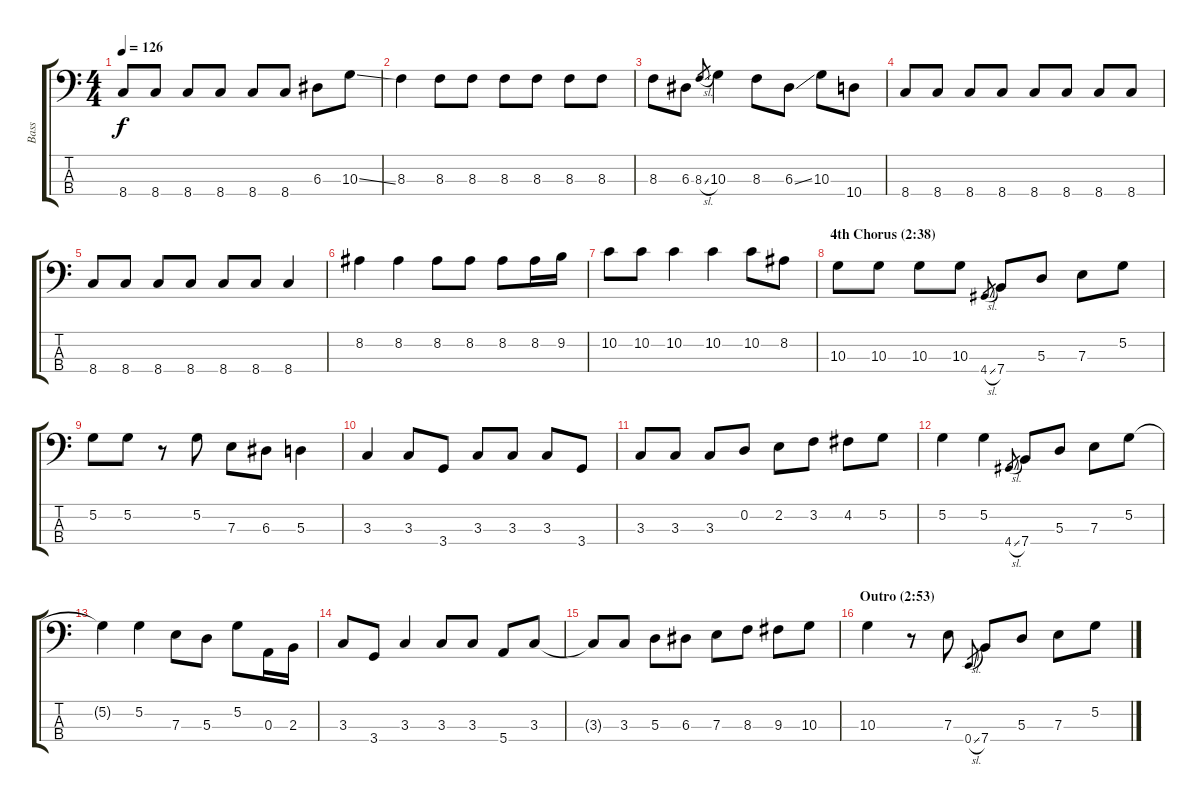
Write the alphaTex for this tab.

\track ("Bass" "Bass") {instrument electricbassfinger}
\staff {score tabs}
\tuning (G2 D2 A1 E1) {hide}
\ts (4 4)
\tempo 126
\clef f4
\ks c
8.4.8{dy f} 8.4.8 8.4.8 8.4.8 8.4.8 8.4.8 6.3.8 10.3{ss}.8 |
8.3.4 8.3.8 8.3.8 8.3.8 8.3.8 8.3.8 8.3.8 |
8.3.8 6.3.8 8.3{sl}.8{gr} 10.3.4 8.3.8 6.3{ss}.8 10.3.8 10.4.8 |
8.4.8 8.4.8 8.4.8 8.4.8 8.4.8 8.4.8 8.4.8 8.4.8 |
8.4.8 8.4.8 8.4.8 8.4.8 8.4.8 8.4.8 8.4.4 |
8.2.4 8.2.4 8.2.8 8.2.8 8.2.8 8.2.16 9.2.16 |
10.2.8 10.2.8 10.2.4 10.2.4 10.2.8 8.2.8 |
\section ("" "4th Chorus (2:38)")
10.3.8 10.3.8 10.3.8 10.3.8 4.4{sl}.8{gr} 7.4.8 5.3.8 7.3.8 5.2.8 |
5.2.8 5.2.8 r.8 5.2.8 7.3.8 6.3.8 5.3.4 |
3.3.4 3.3.8 3.4.8 3.3.8 3.3.8 3.3.8 3.4.8 |
3.3.8 3.3.8 3.3.8 0.2.8 2.2.8 3.2.8 4.2.8 5.2.8 |
5.2.4 5.2.4 4.4{sl}.8{gr} 7.4.8 5.3.8 7.3.8 5.2.8 |
5.2{t}.4 5.2.4 7.3.8 5.3.8 5.2.8 0.3.16 2.3.16 |
3.3.8 3.4.8 3.3.4 3.3.8 3.3.8 5.4.8 3.3.8 |
3.3{t}.8 3.3.8 5.3.8 6.3.8 7.3.8 8.3.8 9.3.8 10.3.8 |
\section ("" "Outro (2:53)")
10.3.4 r.8 7.3.8 0.4{sl}.8{gr} 7.4.8 5.3.8 7.3.8 5.2.8
